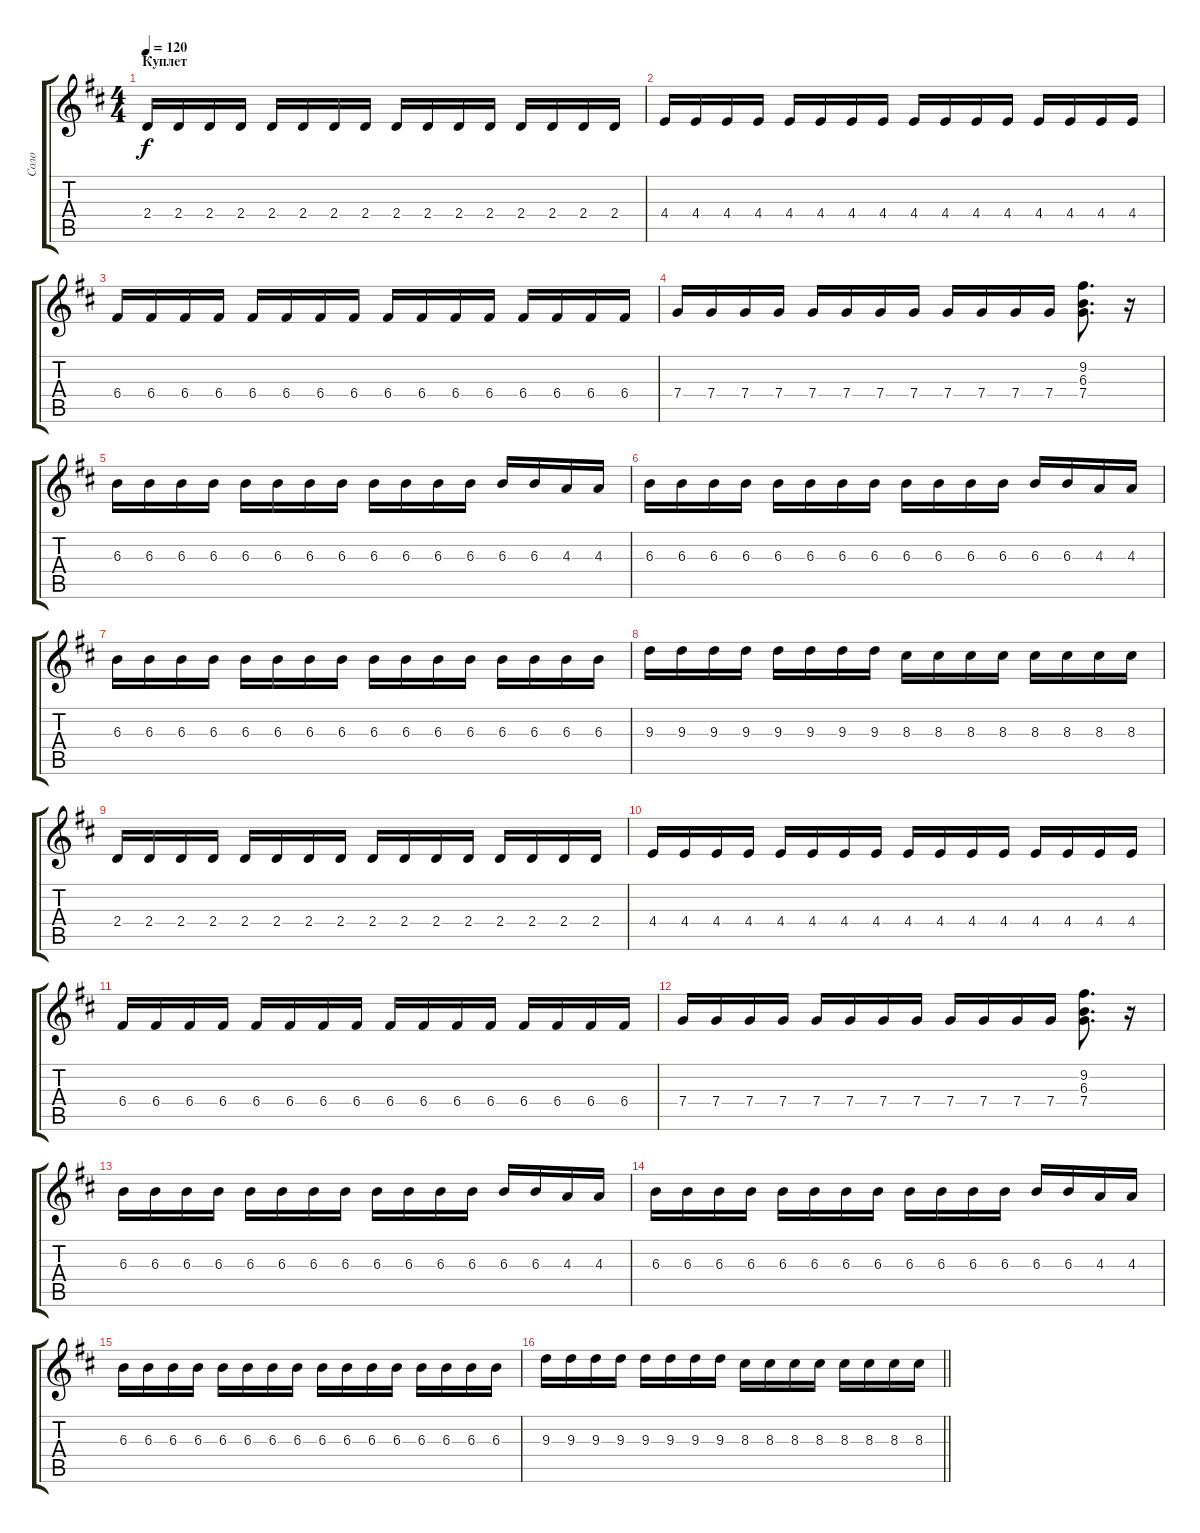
\track ("Соло" "Соло") {instrument overdrivenguitar}
\staff {score tabs}
\tuning (D4 A3 F3 C3 G2 C2) {hide}
\ts (4 4)
\section ("" "Куплет")
\tempo 120
\clef g2
\ks d
2.4.16{dy f volume 10} 2.4.16 2.4.16 2.4.16 2.4.16 2.4.16 2.4.16 2.4.16 2.4.16 2.4.16 2.4.16 2.4.16 2.4.16 2.4.16 2.4.16 2.4.16 |
4.4.16 4.4.16 4.4.16 4.4.16 4.4.16 4.4.16 4.4.16 4.4.16 4.4.16 4.4.16 4.4.16 4.4.16 4.4.16 4.4.16 4.4.16 4.4.16 |
6.4.16 6.4.16 6.4.16 6.4.16 6.4.16 6.4.16 6.4.16 6.4.16 6.4.16 6.4.16 6.4.16 6.4.16 6.4.16 6.4.16 6.4.16 6.4.16 |
7.4.16 7.4.16 7.4.16 7.4.16 7.4.16 7.4.16 7.4.16 7.4.16 7.4.16 7.4.16 7.4.16 7.4.16 (9.2 6.3 7.4).8{d} r.16 |
6.3.16 6.3.16 6.3.16 6.3.16 6.3.16 6.3.16 6.3.16 6.3.16 6.3.16 6.3.16 6.3.16 6.3.16 6.3.16 6.3.16 4.3.16 4.3.16 |
6.3.16 6.3.16 6.3.16 6.3.16 6.3.16 6.3.16 6.3.16 6.3.16 6.3.16 6.3.16 6.3.16 6.3.16 6.3.16 6.3.16 4.3.16 4.3.16 |
6.3.16 6.3.16 6.3.16 6.3.16 6.3.16 6.3.16 6.3.16 6.3.16 6.3.16 6.3.16 6.3.16 6.3.16 6.3.16 6.3.16 6.3.16 6.3.16 |
9.3.16 9.3.16 9.3.16 9.3.16 9.3.16 9.3.16 9.3.16 9.3.16 8.3.16 8.3.16 8.3.16 8.3.16 8.3.16 8.3.16 8.3.16 8.3.16 |
2.4.16 2.4.16 2.4.16 2.4.16 2.4.16 2.4.16 2.4.16 2.4.16 2.4.16 2.4.16 2.4.16 2.4.16 2.4.16 2.4.16 2.4.16 2.4.16 |
4.4.16 4.4.16 4.4.16 4.4.16 4.4.16 4.4.16 4.4.16 4.4.16 4.4.16 4.4.16 4.4.16 4.4.16 4.4.16 4.4.16 4.4.16 4.4.16 |
6.4.16 6.4.16 6.4.16 6.4.16 6.4.16 6.4.16 6.4.16 6.4.16 6.4.16 6.4.16 6.4.16 6.4.16 6.4.16 6.4.16 6.4.16 6.4.16 |
7.4.16 7.4.16 7.4.16 7.4.16 7.4.16 7.4.16 7.4.16 7.4.16 7.4.16 7.4.16 7.4.16 7.4.16 (9.2 6.3 7.4).8{d} r.16 |
6.3.16 6.3.16 6.3.16 6.3.16 6.3.16 6.3.16 6.3.16 6.3.16 6.3.16 6.3.16 6.3.16 6.3.16 6.3.16 6.3.16 4.3.16 4.3.16 |
6.3.16 6.3.16 6.3.16 6.3.16 6.3.16 6.3.16 6.3.16 6.3.16 6.3.16 6.3.16 6.3.16 6.3.16 6.3.16 6.3.16 4.3.16 4.3.16 |
6.3.16 6.3.16 6.3.16 6.3.16 6.3.16 6.3.16 6.3.16 6.3.16 6.3.16 6.3.16 6.3.16 6.3.16 6.3.16 6.3.16 6.3.16 6.3.16 |
\barLineRight lightlight
9.3.16 9.3.16 9.3.16 9.3.16 9.3.16 9.3.16 9.3.16 9.3.16 8.3.16 8.3.16 8.3.16 8.3.16 8.3.16 8.3.16 8.3.16 8.3.16
